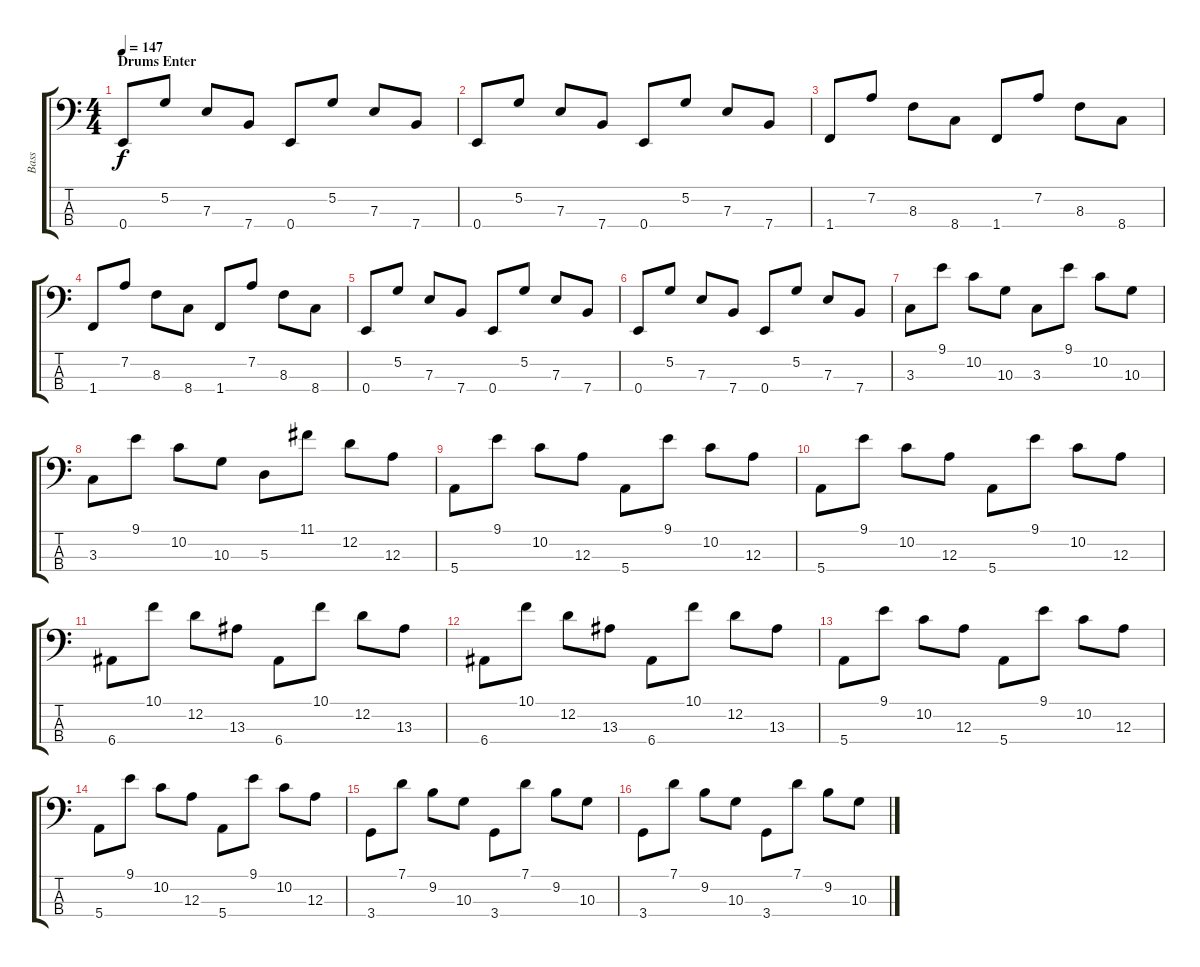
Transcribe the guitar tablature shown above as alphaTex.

\track ("Bass" "Bass") {instrument synthbass2}
\staff {score tabs}
\tuning (G2 D2 A1 E1) {hide}
\ts (4 4)
\section ("" "Drums Enter")
\tempo 147
\clef f4
\ks c
0.4.8{dy f volume 13} 5.2.8 7.3.8 7.4.8 0.4.8 5.2.8 7.3.8 7.4.8 |
0.4.8 5.2.8 7.3.8 7.4.8 0.4.8 5.2.8 7.3.8 7.4.8 |
1.4.8 7.2.8 8.3.8 8.4.8 1.4.8 7.2.8 8.3.8 8.4.8 |
1.4.8 7.2.8 8.3.8 8.4.8 1.4.8 7.2.8 8.3.8 8.4.8 |
0.4.8 5.2.8 7.3.8 7.4.8 0.4.8 5.2.8 7.3.8 7.4.8 |
0.4.8 5.2.8 7.3.8 7.4.8 0.4.8 5.2.8 7.3.8 7.4.8 |
3.3.8 9.1.8 10.2.8 10.3.8 3.3.8 9.1.8 10.2.8 10.3.8 |
3.3.8 9.1.8 10.2.8 10.3.8 5.3.8 11.1.8 12.2.8 12.3.8 |
5.4.8 9.1.8 10.2.8 12.3.8 5.4.8 9.1.8 10.2.8 12.3.8 |
5.4.8 9.1.8 10.2.8 12.3.8 5.4.8 9.1.8 10.2.8 12.3.8 |
6.4.8 10.1.8 12.2.8 13.3.8 6.4.8 10.1.8 12.2.8 13.3.8 |
6.4.8 10.1.8 12.2.8 13.3.8 6.4.8 10.1.8 12.2.8 13.3.8 |
5.4.8 9.1.8 10.2.8 12.3.8 5.4.8 9.1.8 10.2.8 12.3.8 |
5.4.8 9.1.8 10.2.8 12.3.8 5.4.8 9.1.8 10.2.8 12.3.8 |
3.4.8 7.1.8 9.2.8 10.3.8 3.4.8 7.1.8 9.2.8 10.3.8 |
3.4.8 7.1.8 9.2.8 10.3.8 3.4.8 7.1.8 9.2.8 10.3.8
